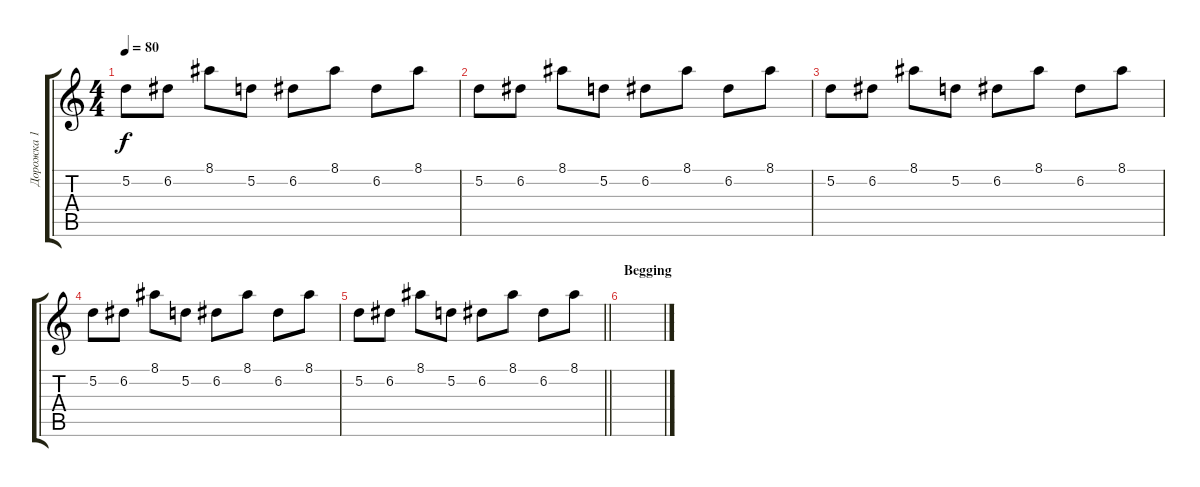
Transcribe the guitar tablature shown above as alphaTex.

\track ("Дорожка 1" "Дорожка 1") {instrument distortionguitar}
\staff {score tabs}
\tuning (D4 A3 F3 C3 G2 C2) {hide}
\ts (4 4)
\tempo 80
\clef g2
\ks c
5.2.8{dy f} 6.2.8 8.1.8 5.2.8 6.2.8 8.1.8 6.2.8 8.1.8 |
5.2.8 6.2.8 8.1.8 5.2.8 6.2.8 8.1.8 6.2.8 8.1.8 |
5.2.8 6.2.8 8.1.8 5.2.8 6.2.8 8.1.8 6.2.8 8.1.8 |
5.2.8 6.2.8 8.1.8 5.2.8 6.2.8 8.1.8 6.2.8 8.1.8 |
\barLineRight lightlight
5.2.8 6.2.8 8.1.8 5.2.8 6.2.8 8.1.8 6.2.8 8.1.8 |
\section ("" "Begging")
